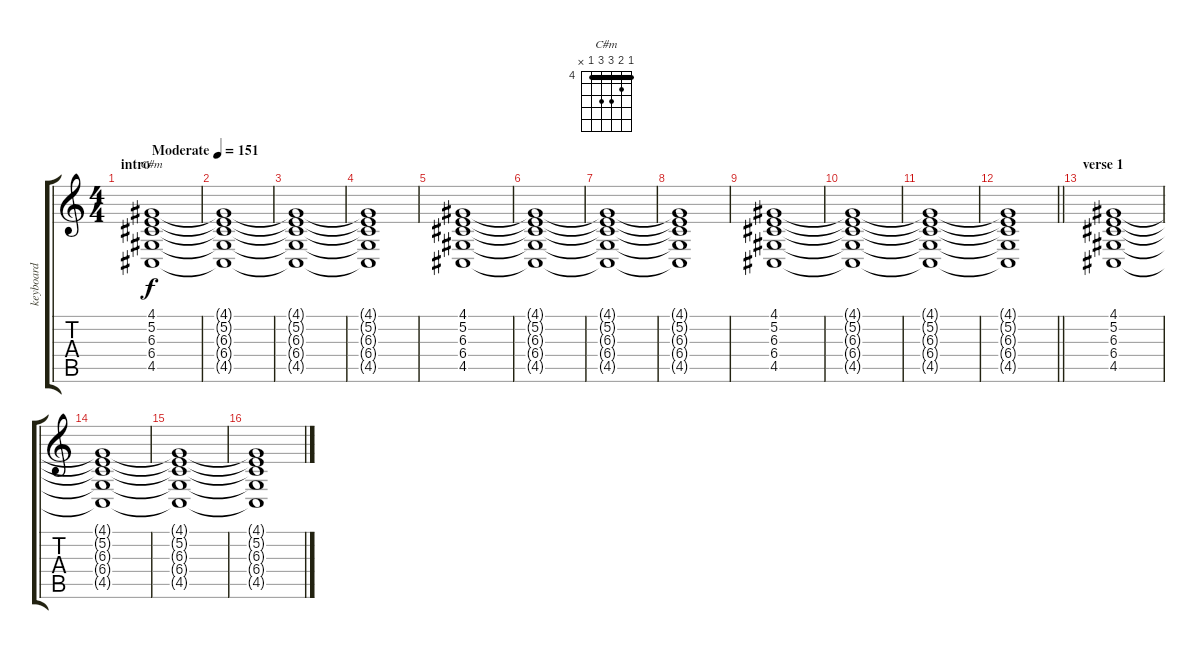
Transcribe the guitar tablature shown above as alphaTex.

\track ("keyboard" "keyboard") {instrument choiraahs}
\staff {score tabs}
\tuning (E4 B3 G3 D3 A2 E2) {hide}
\chord ("C#m" 4 5 6 6 4 x) {firstfret 4 barre 4}
\ts (4 4)
\section ("" "intro")
\tempo (151 "Moderate")
\clef g2
\ks c
(4.1 5.2 6.3 6.4 4.5).1{ch "C#m" dy f instrument choiraahs} |
(4.1{t} 5.2{t} 6.3{t} 6.4{t} 4.5{t}).1 |
(4.1{t} 5.2{t} 6.3{t} 6.4{t} 4.5{t}).1 |
(4.1{t} 5.2{t} 6.3{t} 6.4{t} 4.5{t}).1 |
(4.1 5.2 6.3 6.4 4.5).1 |
(4.1{t} 5.2{t} 6.3{t} 6.4{t} 4.5{t}).1 |
(4.1{t} 5.2{t} 6.3{t} 6.4{t} 4.5{t}).1 |
(4.1{t} 5.2{t} 6.3{t} 6.4{t} 4.5{t}).1 |
(4.1 5.2 6.3 6.4 4.5).1 |
(4.1{t} 5.2{t} 6.3{t} 6.4{t} 4.5{t}).1 |
(4.1{t} 5.2{t} 6.3{t} 6.4{t} 4.5{t}).1 |
\barLineRight lightlight
(4.1{t} 5.2{t} 6.3{t} 6.4{t} 4.5{t}).1 |
\section ("" "verse 1 ")
(4.1 5.2 6.3 6.4 4.5).1 |
(4.1{t} 5.2{t} 6.3{t} 6.4{t} 4.5{t}).1 |
(4.1{t} 5.2{t} 6.3{t} 6.4{t} 4.5{t}).1 |
(4.1{t} 5.2{t} 6.3{t} 6.4{t} 4.5{t}).1
